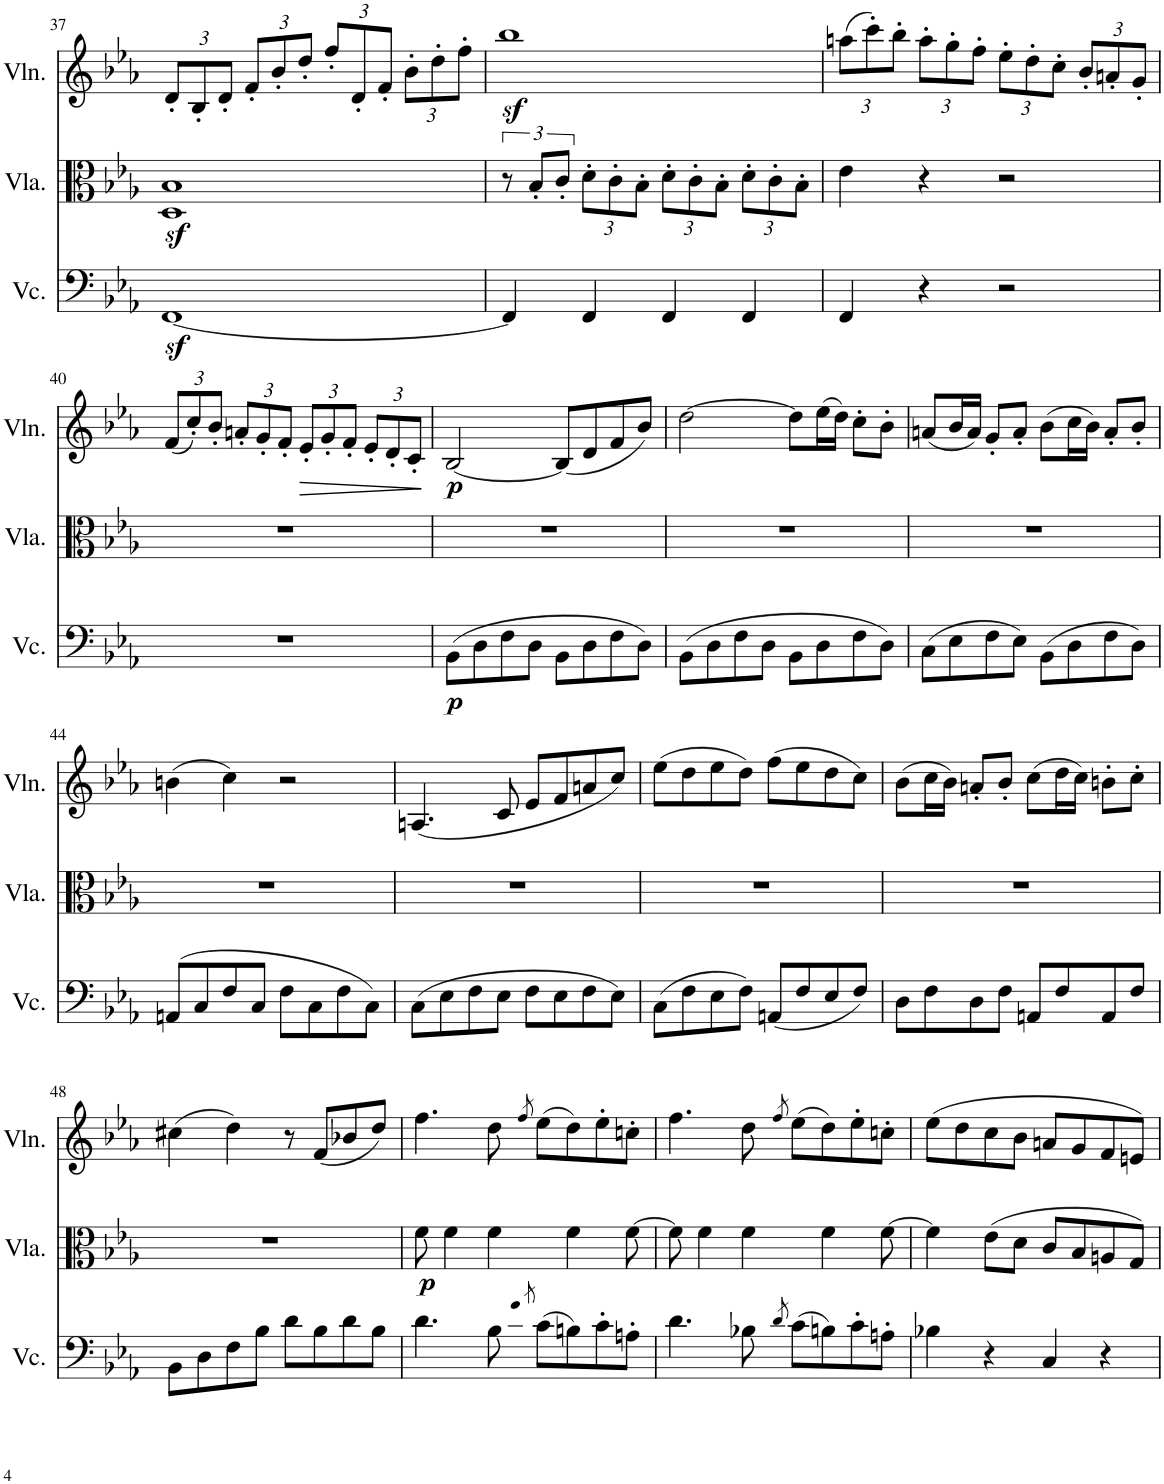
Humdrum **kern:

**kern	**dynam	**kern	**dynam	**kern	**dynam
*part3	*part3	*part2	*part2	*part1	*part1
*staff3	*staff3	*staff2	*staff2	*staff1	*staff1
*I"Violoncello	*	*I"Viola	*	*I"Violin	*
*I'Vc.	*	*I'Vla.	*	*I'Vln.	*
!!LO:PB:g=z
*clefF4	*	*clefC3	*	*clefG2	*
*k[b-e-a-]	*	*k[b-e-a-]	*	*k[b-e-a-]	*
*M4/4	*	*M4/4	*	*M4/4	*
*met(c)	*	*met(c)	*	*met(c)	*
*	*	*	*	*Xbrackettup	*
=37	=37	=37	=37	=37	=37
[1FFz<	.	1Dz< 1B-z<	.	12d'/L	.
.	.	.	.	12B-'/	.
.	.	.	.	12d'/J	.
.	.	.	.	12f'/L	.
.	.	.	.	12b-'/	.
.	.	.	.	12dd'/J	.
.	.	.	.	12ff'/L	.
.	.	.	.	12d'/	.
.	.	.	.	12f'/J	.
.	.	.	.	12b-'\L	.
.	.	.	.	12dd'\	.
.	.	.	.	12ff'\J	.
=38	=38	=38	=38	=38	=38
4FF/]	.	12r	.	1bb-z<	.
.	.	12B-'/L	.	.	.
.	.	12c'/J	.	.	.
*	*	*Xbrackettup	*	*	*
4FF/	.	12d'\L	.	.	.
.	.	12c'\	.	.	.
.	.	12B-'\J	.	.	.
4FF/	.	12d'\L	.	.	.
.	.	12c'\	.	.	.
.	.	12B-'\J	.	.	.
4FF/	.	12d'\L	.	.	.
.	.	12c'\	.	.	.
.	.	12B-'\J	.	.	.
=39	=39	=39	=39	=39	=39
4FF/	.	4e-\	.	(12aan\L	.
.	.	.	.	12ccc'\)	.
.	.	.	.	12bb-'\J	.
4r	.	4r	.	12aa'\L	.
.	.	.	.	12gg'\	.
.	.	.	.	12ff'\J	.
2r	.	2r	.	12ee-'\L	.
.	.	.	.	12dd'\	.
.	.	.	.	12cc'\J	.
.	.	.	.	12b-'/L	.
.	.	.	.	12an'/	.
.	.	.	.	12g'/J	.
!!LO:LB:g=z
=40	=40	=40	=40	=40	=40
1r	.	1r	.	(12f/L	.
.	.	.	.	12cc'/)	.
.	.	.	.	12b-'/J	.
.	.	.	.	12an'/L	.
.	.	.	.	12g'/	.
.	.	.	.	12f'/J	.
!	!	!	!	!	!LO:HP:b
.	.	.	.	12e-'/L	>
.	.	.	.	12g'/	.
.	.	.	.	12f'/J	.
.	.	.	.	12e-'/L	.
.	.	.	.	12d'/	.
.	.	.	.	12c'/J	.
.	.	.	.	.	]
=41	=41	=41	=41	=41	=41
!	!LO:DY:b	!	!	!	!LO:DY:b
(8BB-\L	p	1r	.	[2B-/	p
8D\	.	.	.	.	.
8F\	.	.	.	.	.
8D\J	.	.	.	.	.
8BB-\L	.	.	.	(8B-/L]	.
8D\	.	.	.	8d/	.
8F\	.	.	.	8f/	.
8D\J)	.	.	.	8b-/J)	.
=42	=42	=42	=42	=42	=42
(8BB-\L	.	1r	.	[2dd\	.
8D\	.	.	.	.	.
8F\	.	.	.	.	.
8D\J	.	.	.	.	.
8BB-\L	.	.	.	8dd\L]	.
8D\	.	.	.	(16ee-\L	.
.	.	.	.	16dd\JJ)	.
8F\	.	.	.	8cc'\L	.
8D\J)	.	.	.	8b-'\J	.
=43	=43	=43	=43	=43	=43
(8C\L	.	1r	.	(8an/L	.
8E-\	.	.	.	16b-/L	.
.	.	.	.	16a/JJ)	.
8F\	.	.	.	8g'/L	.
8E-\J)	.	.	.	8a'/J	.
(8BB-\L	.	.	.	(8b-\L	.
8D\	.	.	.	16cc\L	.
.	.	.	.	16b-\JJ)	.
8F\	.	.	.	8a'/L	.
8D\J)	.	.	.	8b-'/J	.
!!LO:LB:g=z
=44	=44	=44	=44	=44	=44
(8AAn/L	.	1r	.	(4bn\	.
8C/	.	.	.	.	.
8F/	.	.	.	4cc\)	.
8C/J	.	.	.	.	.
8F\L	.	.	.	2r	.
8C\	.	.	.	.	.
8F\	.	.	.	.	.
8C\J)	.	.	.	.	.
=45	=45	=45	=45	=45	=45
(8C\L	.	1r	.	(4.An/	.
8E-\	.	.	.	.	.
8F\	.	.	.	.	.
8E-\J	.	.	.	8c/	.
8F\L	.	.	.	8e-/L	.
8E-\	.	.	.	8f/	.
8F\	.	.	.	8an/	.
8E-\J)	.	.	.	8cc/J)	.
=46	=46	=46	=46	=46	=46
(8C\L	.	1r	.	(8ee-\L	.
8F\	.	.	.	8dd\	.
8E-\	.	.	.	8ee-\	.
8F\J)	.	.	.	8dd\J)	.
(8AAn/L	.	.	.	(8ff\L	.
8F/	.	.	.	8ee-\	.
8E-/	.	.	.	8dd\	.
8F/J)	.	.	.	8cc\J)	.
=47	=47	=47	=47	=47	=47
8D\L	.	1r	.	(8b-\L	.
8F\	.	.	.	16cc\L	.
.	.	.	.	16b-\JJ)	.
8D\	.	.	.	8an'/L	.
8F\J	.	.	.	8b-'/J	.
8AAn/L	.	.	.	(8cc\L	.
8F/	.	.	.	16dd\L	.
.	.	.	.	16cc\JJ)	.
8AA/	.	.	.	8bn'\L	.
8F/J	.	.	.	8cc'\J	.
!!LO:LB:g=z
=48	=48	=48	=48	=48	=48
8BB-\L	.	1r	.	(4cc#X\	.
8D\	.	.	.	.	.
8F\	.	.	.	4dd\)	.
8B-\J	.	.	.	.	.
8d\L	.	.	.	8r	.
8B-\	.	.	.	(8f/L	.
8d\	.	.	.	8b-X/	.
8B-\J	.	.	.	8dd/J)	.
=49	=49	=49	=49	=49	=49
!	!	!	!LO:DY:b	!	!
4.d\	.	8f\	p	4.ff\	.
.	.	4f\	.	.	.
8B-\	.	4f\	.	8dd\	.
8qd/	.	.	.	8qff/	.
(8c\L	.	.	.	(8ee-\L	.
8Bn\)	.	4f\	.	8dd\)	.
8c'\	.	.	.	8ee-'\	.
8An'\J	.	[8f\	.	8ccn'\J	.
=50	=50	=50	=50	=50	=50
4.d\	.	8f\]	.	4.ff\	.
.	.	4f\	.	.	.
8B-X\	.	4f\	.	8dd\	.
8qd/	.	.	.	8qff/	.
(8c\L	.	.	.	(8ee-\L	.
8Bn\)	.	4f\	.	8dd\)	.
8c'\	.	.	.	8ee-'\	.
8An'\J	.	[8f\	.	8ccn'\J	.
=51	=51	=51	=51	=51	=51
4B-X\	.	4f\]	.	(8ee-\L	.
.	.	.	.	8dd\	.
4r	.	(8e-\L	.	8cc\	.
.	.	8d\J	.	8b-\J	.
4C/	.	8c/L	.	8an/L	.
.	.	8B-/	.	8g/	.
4r	.	8An/	.	8f/	.
.	.	8G/J)	.	8en/J)	.
=	=	=	=	=	=
*-	*-	*-	*-	*-	*-
